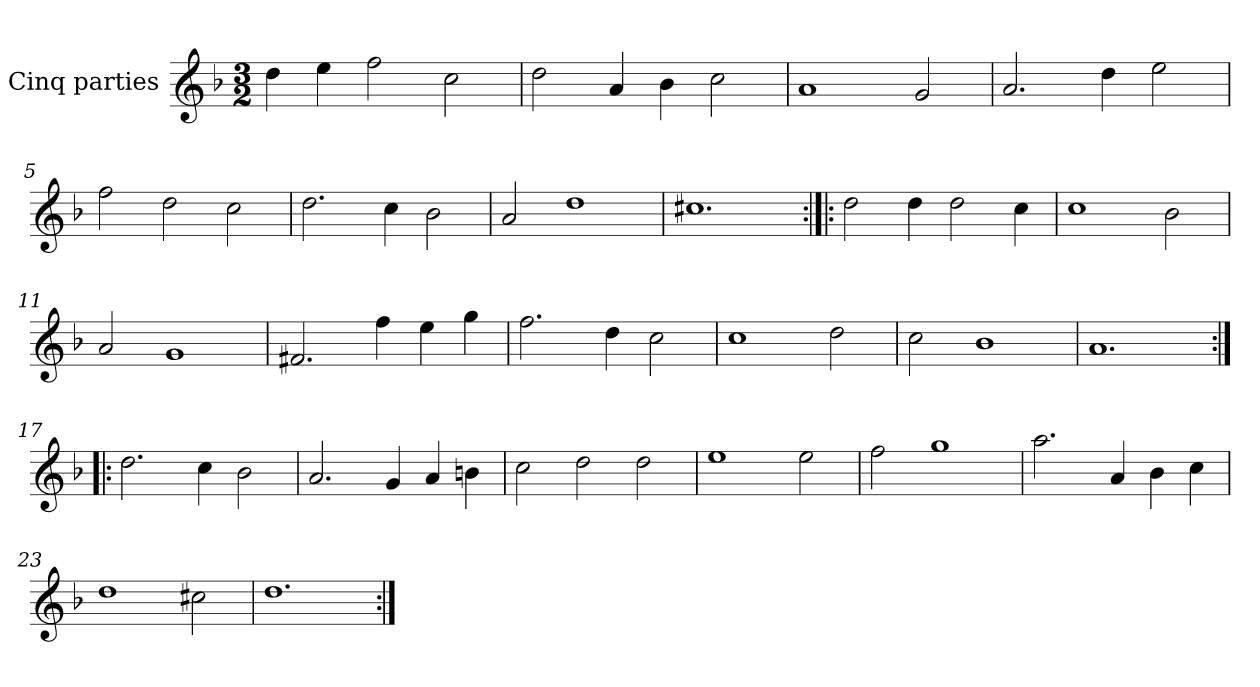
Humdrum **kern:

**kern
*part1
*staff1
*I"Cinq parties
*clefG2
*k[b-]
*M3/2
*MM180
=1
4dd\
4ee\
2ff\
2cc\
=2
2dd\
4a/
4b-\
2cc\
=3
1a
2g/
=4
2.a/
4dd\
2ee\
=5
2ff\
2dd\
2cc\
=6
2.dd\
4cc\
2b-\
=7
2a/
1dd
=8
1.cc#X
=9:|!|:
2dd\
4dd\
2dd\
4cc\
=10
1cc
2b-\
=11
2a/
1g
=12
2.f#X/
4ff\
4ee\
4gg\
=13
2.ff\
4dd\
2cc\
=14
1cc
2dd\
=15
2cc\
1b-
=16
1.a
=17:|!|:
2.dd\
4cc\
2b-\
=18
2.a/
4g/
4a/
4bn\
=19
2cc\
2dd\
2dd\
=20
1ee
2ee\
=21
2ff\
1gg
=22
2.aa\
4a/
4b-\
4cc\
=23
1dd
2cc#X\
=24
1.dd
=:|!
*-
